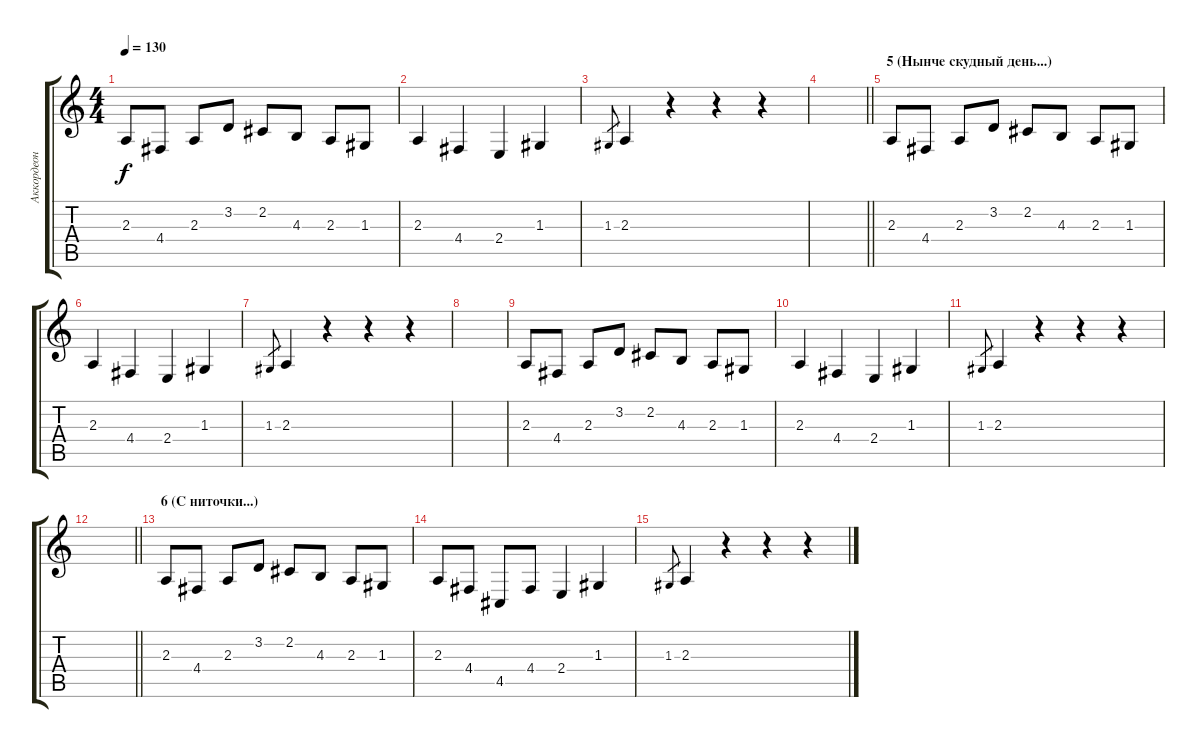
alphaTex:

\track ("Аккордеон" "Аккордеон") {instrument accordion}
\staff {score tabs}
\tuning (E4 B3 G3 D3 A2 E2) {hide}
\ts (4 4)
\tempo 130
\clef g2
\ks c
2.3.8{dy f} 4.4.8 2.3.8 3.2.8 2.2.8 4.3.8 2.3.8 1.3.8 |
2.3.4 4.4.4 2.4.4 1.3.4 |
1.3.8{gr} 2.3.4 r.4 r.4 r.4 |
\barLineRight lightlight
|
\section ("" "5 (Нынче скудный день...)")
2.3.8 4.4.8 2.3.8 3.2.8 2.2.8 4.3.8 2.3.8 1.3.8 |
2.3.4 4.4.4 2.4.4 1.3.4 |
1.3.8{gr} 2.3.4 r.4 r.4 r.4 |
|
2.3.8 4.4.8 2.3.8 3.2.8 2.2.8 4.3.8 2.3.8 1.3.8 |
2.3.4 4.4.4 2.4.4 1.3.4 |
1.3.8{gr} 2.3.4 r.4 r.4 r.4 |
\barLineRight lightlight
|
\section ("" "6 (С ниточки...)")
2.3.8 4.4.8 2.3.8 3.2.8 2.2.8 4.3.8 2.3.8 1.3.8 |
2.3.8 4.4.8 4.5.8 4.4.8 2.4.4 1.3.4 |
1.3.8{gr} 2.3.4 r.4 r.4 r.4
